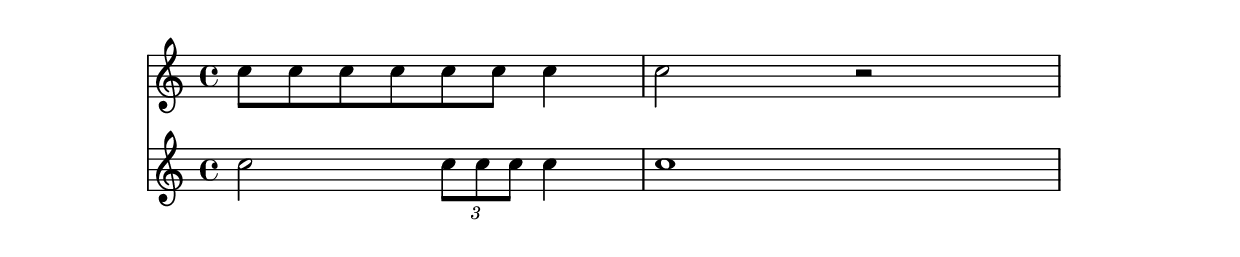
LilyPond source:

\version "2.10.12"

\header { texidoc = "
Proportional notation can be created by setting
@code{proportionalNotationDuration}. Notes will be spaced proportional
to the distance for the given duration. 
" }

\paper {
  ragged-right = ##t 
}

\relative c''
<<
  \set Score.proportionalNotationDuration = #(ly:make-moment 1 16)
  \new Staff { c8[ c c c c c] c4 c2 r2 }
  \new Staff { c2 \times 2/3 { c8 c c } c4 c1 }
>>

